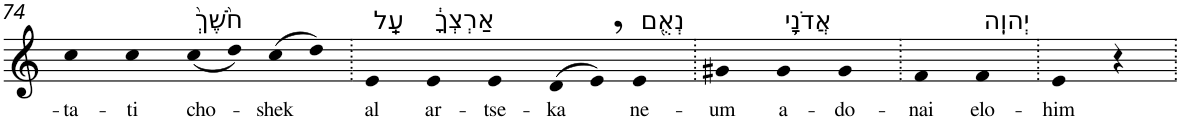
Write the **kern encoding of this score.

**kern	**text
*part1	*part1
*staff1	*staff1
*I"Piano	*
*I'Pno	*
!!LO:PB:g=z
*clefG2	*
*k[]	*
=74	=74
!	!LO:LY:b
4cc	-ta-
!	!LO:LY:b
4cc	-ti
!LO:TX:a:t=חֹ֙שֶׁךְ֙	!
!	!LO:LY:b
(<8cc	cho-
8dd)	.
!	!LO:LY:b
(>8cc	-shek
8dd)	.
=75.	=75.
!LO:TX:a:t=עַֽל	!
!	!LO:LY:b
4e	al
!LO:TX:a:t=אַרְצְךָ֔	!
!	!LO:LY:b
4e	ar-
!	!LO:LY:b
4e	-tse-
!	!LO:LY:b
(>8d	-ka
8e,)	.
!LO:TX:a:t=נְאֻ֖ם	!
!	!LO:LY:b
4e	ne-
=76.	=76.
!	!LO:LY:b
4g#X	-um
!LO:TX:a:t=אֲדֹנָ֥י	!
!	!LO:LY:b
4g#	a-
!	!LO:LY:b
4g#	-do-
=77.	=77.
!	!LO:LY:b
4f	-nai
!LO:TX:a:t=יְהוִֽה	!
!	!LO:LY:b
4f	elo-
=78.	=78.
!	!LO:LY:b
4e	-him
4r	.
=.	=.
*-	*-
